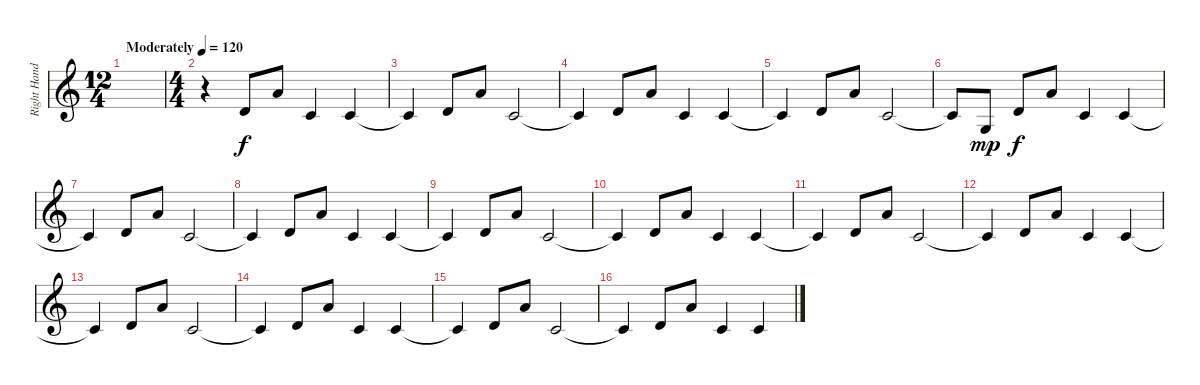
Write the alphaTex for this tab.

\track ("Right Hand" "Right Hand") {instrument brightacousticpiano}
\staff {score}
\tuning (E5 B4 G4 D4 A3 E3) {hide}
\ts (12 4)
\tempo (120 "Moderately")
\clef g2
\ks c
|
\ts (4 4)
r.4 0.4.8 2.3.8 3.5.4 3.5.4 |
3.5{t}.4 0.4.8 2.3.8 3.5.2 |
3.5{t}.4 0.4.8 2.3.8 3.5.4 3.5.4 |
3.5{t}.4 0.4.8 2.3.8 3.5.2 |
3.5{t}.8 3.6.8{dy mp} 0.4.8{dy f} 2.3.8 3.5.4 3.5.4 |
3.5{t}.4 0.4.8 2.3.8 3.5.2 |
3.5{t}.4 0.4.8 2.3.8 3.5.4 3.5.4 |
3.5{t}.4 0.4.8 2.3.8 3.5.2 |
3.5{t}.4 0.4.8 2.3.8 3.5.4 3.5.4 |
3.5{t}.4 0.4.8 2.3.8 3.5.2 |
3.5{t}.4 0.4.8 2.3.8 3.5.4 3.5.4 |
3.5{t}.4 0.4.8 2.3.8 3.5.2 |
3.5{t}.4 0.4.8 2.3.8 3.5.4 3.5.4 |
3.5{t}.4 0.4.8 2.3.8 3.5.2 |
3.5{t}.4 0.4.8 2.3.8 3.5.4 3.5.4
